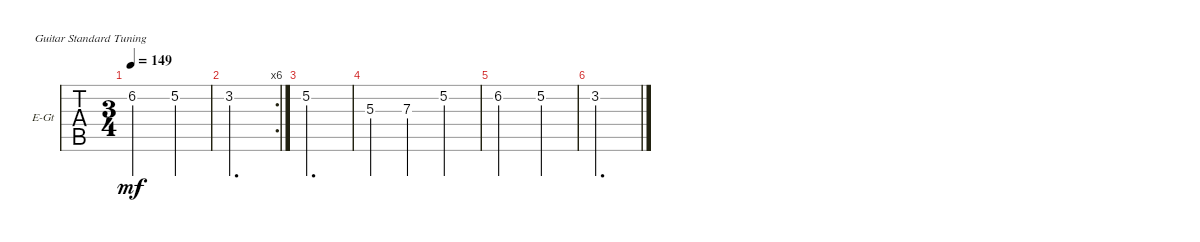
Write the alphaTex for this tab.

\defaultSystemsLayout 4
\bracketExtendMode groupsimilarinstruments
\firstSystemTrackNameOrientation horizontal
\otherSystemsTrackNameOrientation horizontal
\chordDiagramsInScore
\track ("Guitare" "E-Gt") {instrument overdrivenguitar}
\staff {tabs}
\tuning (E4 B3 G3 D3 A2 E2)
\ts (3 4)
\tempo 149
\clef g2
\ks c
6.2.2{dy mf} 5.2.4 |
\rc 6
3.2.2{d} |
5.2.2{d} |
5.3.4 7.3.4 5.2.4 |
6.2.2 5.2.4 |
3.2.2{d}
